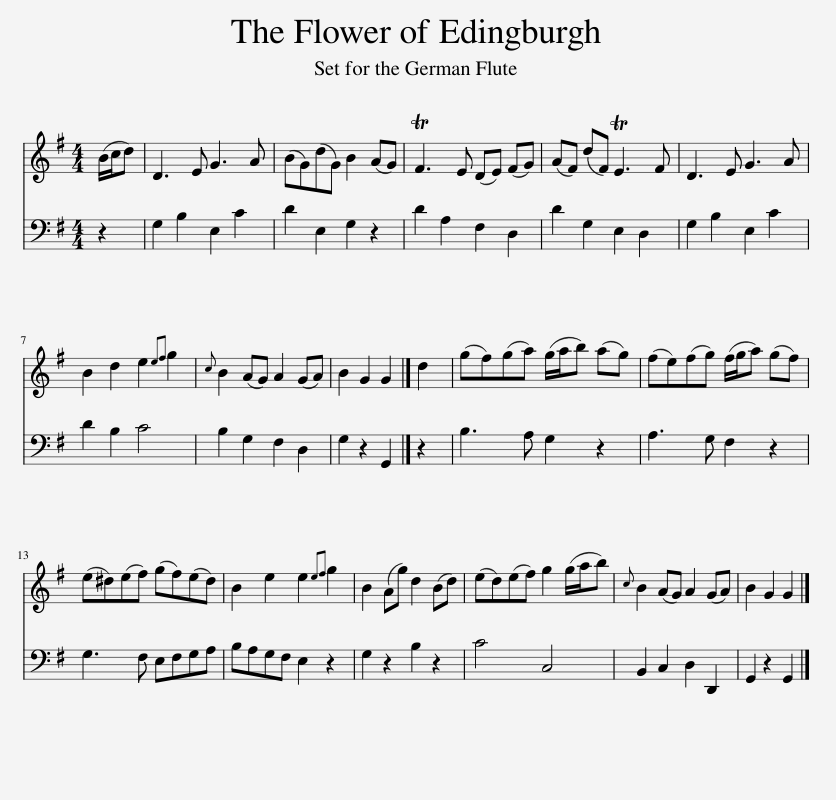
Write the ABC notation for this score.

X:1
%%score 1 2
L:1/8
M:4/4
I:linebreak $
K:G
V:1 treble
V:2 bass transpose="-24 "
V:1
 (B/c/d) | D3 E G3 A | (BG)(dG) B2 (AG) | TF3 E (DE) (FG) | (AF) (dF) TE3 F | %5
 D3 E G3 A |$ B2 d2 e2{ef} g2 |{c} B2 (AG) A2 (GA) | B2 G2 G2 |] d2 | %10
 (gf)(ga) (g/a/b) (ag) | (fe)(fg) (f/g/a) (gf) |$ (e^d)(ef) (gf)(ed) | B2 e2 e2{ef} g2 | B2 (Ag) d2 (Bd) | %15
 (ed)(ef) g2 (g/a/b) |{c} B2 (AG) A2 (GA) | B2 G2 G2 |] %18
V:2
 z2 | G,2 B,2 E,2 C2 | D2 E,2 G,2 z2 | D2 A,2 F,2 D,2 | D2 G,2 E,2 D,2 | %5
 G,2 B,2 E,2 C2 |$ D2 B,2 C4 | B,2 G,2 F,2 D,2 | G,2 z2 G,,2 |] z2 | %10
 B,3 A, G,2 z2 | A,3 G, F,2 z2 |$ G,3 F, E,F,G,A, | B,A,G,F, E,2 z2 | G,2 z2 B,2 z2 | %15
 C4 C,4 | B,,2 C,2 D,2 D,,2 | G,,2 z2 G,,2 |] %18
